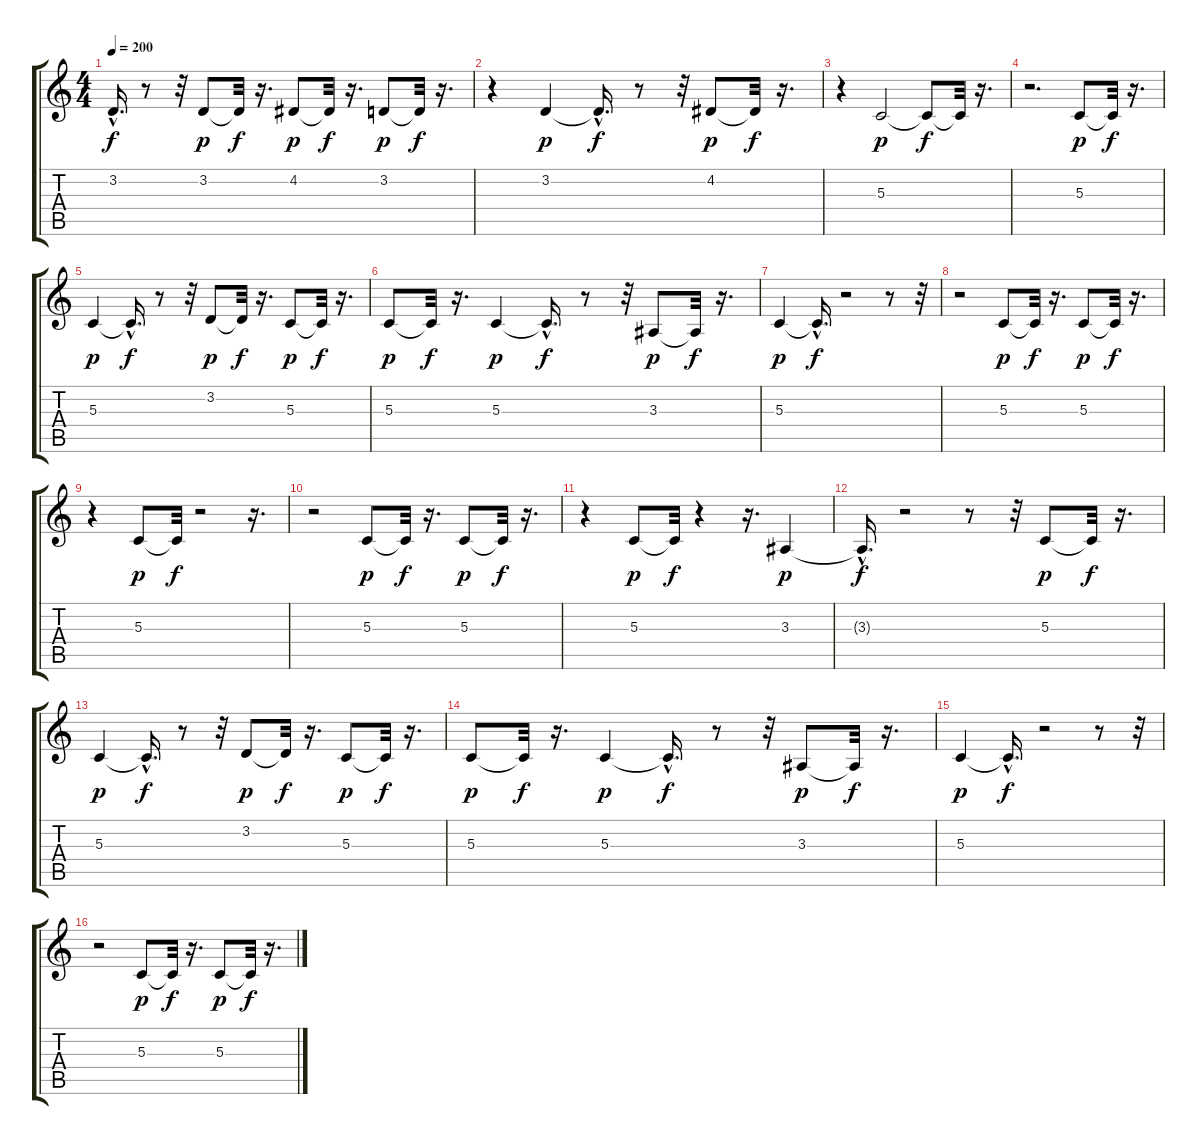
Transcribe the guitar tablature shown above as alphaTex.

\track "" {instrument clarinet}
\staff {score tabs}
\tuning (E4 B3 G3 D3 A2 E2) {hide}
\ts (4 4)
\tempo 200
\clef g2
\ks c
3.2{hac t}.16{d dy f} r.8 r.32 3.2.8{dy p} 3.2{t}.32{dy f} r.16{d} 4.2.8{dy p} 4.2{t}.32{dy f} r.16{d} 3.2.8{dy p} 3.2{t}.32{dy f} r.16{d} |
r.4 3.2.4{dy p} 3.2{hac t}.16{d dy f} r.8 r.32 4.2.8{dy p} 4.2{t}.32{dy f} r.16{d} |
r.4 5.3.2{dy p} 5.3{t}.8{dy f} 5.3{t}.32 r.16{d} |
r.2{d} 5.3.8{dy p} 5.3{t}.32{dy f} r.16{d} |
5.3.4{dy p} 5.3{hac t}.16{d dy f} r.8 r.32 3.2.8{dy p} 3.2{t}.32{dy f} r.16{d} 5.3.8{dy p} 5.3{t}.32{dy f} r.16{d} |
5.3.8{dy p} 5.3{t}.32{dy f} r.16{d} 5.3.4{dy p} 5.3{hac t}.16{d dy f} r.8 r.32 3.3.8{dy p} 3.3{t}.32{dy f} r.16{d} |
5.3.4{dy p} 5.3{hac t}.16{d dy f} r.2 r.8 r.32 |
r.2 5.3.8{dy p} 5.3{t}.32{dy f} r.16{d} 5.3.8{dy p} 5.3{t}.32{dy f} r.16{d} |
r.4 5.3.8{dy p} 5.3{t}.32{dy f} r.2 r.16{d} |
r.2 5.3.8{dy p} 5.3{t}.32{dy f} r.16{d} 5.3.8{dy p} 5.3{t}.32{dy f} r.16{d} |
r.4 5.3.8{dy p} 5.3{t}.32{dy f} r.4 r.16{d} 3.3.4{dy p} |
3.3{hac t}.16{d dy f} r.2 r.8 r.32 5.3.8{dy p} 5.3{t}.32{dy f} r.16{d} |
5.3.4{dy p} 5.3{hac t}.16{d dy f} r.8 r.32 3.2.8{dy p} 3.2{t}.32{dy f} r.16{d} 5.3.8{dy p} 5.3{t}.32{dy f} r.16{d} |
5.3.8{dy p} 5.3{t}.32{dy f} r.16{d} 5.3.4{dy p} 5.3{hac t}.16{d dy f} r.8 r.32 3.3.8{dy p} 3.3{t}.32{dy f} r.16{d} |
5.3.4{dy p} 5.3{hac t}.16{d dy f} r.2 r.8 r.32 |
r.2 5.3.8{dy p} 5.3{t}.32{dy f} r.16{d} 5.3.8{dy p} 5.3{t}.32{dy f} r.16{d}
